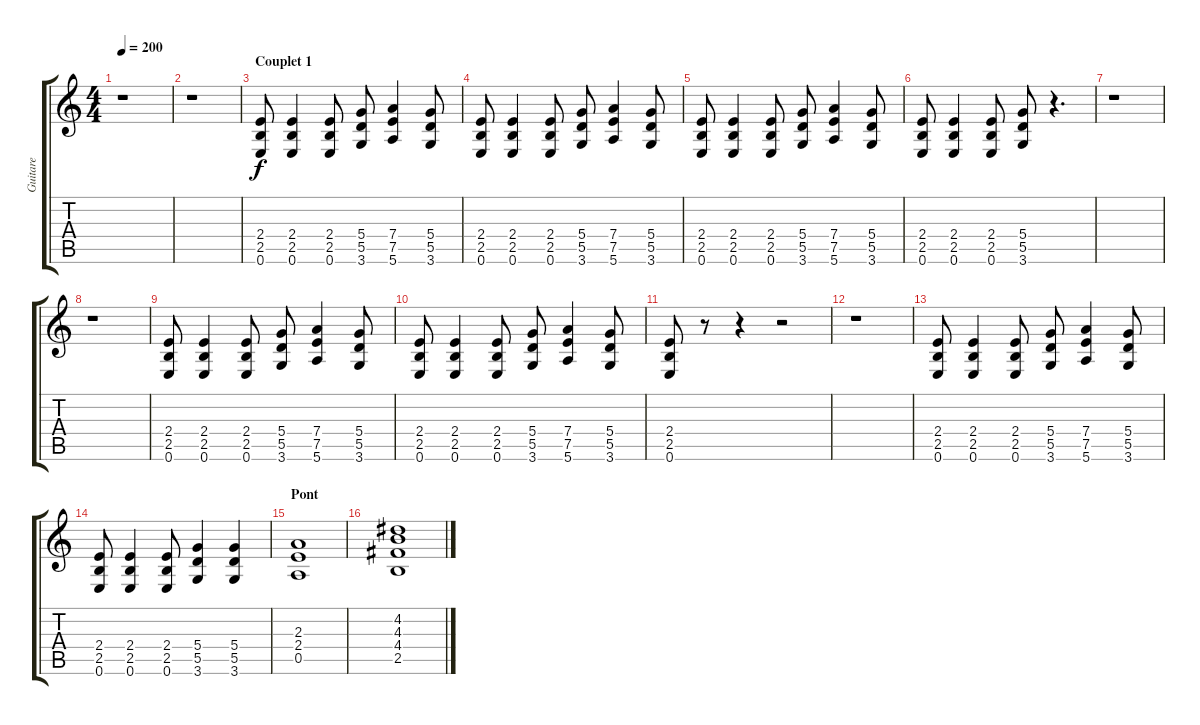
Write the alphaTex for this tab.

\track ("Guitare" "Guitare") {instrument distortionguitar}
\staff {score tabs}
\tuning (E4 B3 G3 D3 A2 E2) {hide}
\ts (4 4)
\tempo 200
\clef g2
\ks c
r.1{dy f instrument distortionguitar} |
r.1 |
\section ("" "Couplet 1")
(2.4 2.5 0.6).8 (2.4 2.5 0.6).4 (2.4 2.5 0.6).8 (5.4 5.5 3.6).8 (7.4 7.5 5.6).4 (5.4 5.5 3.6).8 |
(2.4 2.5 0.6).8 (2.4 2.5 0.6).4 (2.4 2.5 0.6).8 (5.4 5.5 3.6).8 (7.4 7.5 5.6).4 (5.4 5.5 3.6).8 |
(2.4 2.5 0.6).8 (2.4 2.5 0.6).4 (2.4 2.5 0.6).8 (5.4 5.5 3.6).8 (7.4 7.5 5.6).4 (5.4 5.5 3.6).8 |
(2.4 2.5 0.6).8 (2.4 2.5 0.6).4 (2.4 2.5 0.6).8 (5.4 5.5 3.6).8 r.4{d} |
r.1 |
r.1 |
(2.4 2.5 0.6).8 (2.4 2.5 0.6).4 (2.4 2.5 0.6).8 (5.4 5.5 3.6).8 (7.4 7.5 5.6).4 (5.4 5.5 3.6).8 |
(2.4 2.5 0.6).8 (2.4 2.5 0.6).4 (2.4 2.5 0.6).8 (5.4 5.5 3.6).8 (7.4 7.5 5.6).4 (5.4 5.5 3.6).8 |
(2.4 2.5 0.6).8 r.8 r.4 r.2 |
r.1 |
(2.4 2.5 0.6).8 (2.4 2.5 0.6).4 (2.4 2.5 0.6).8 (5.4 5.5 3.6).8 (7.4 7.5 5.6).4 (5.4 5.5 3.6).8 |
(2.4 2.5 0.6).8 (2.4 2.5 0.6).4 (2.4 2.5 0.6).8 (5.4 5.5 3.6).4 (5.4 5.5 3.6).4 |
\section ("" "Pont")
(2.3 2.4 0.5).1 |
(4.2 4.3 4.4 2.5).1
